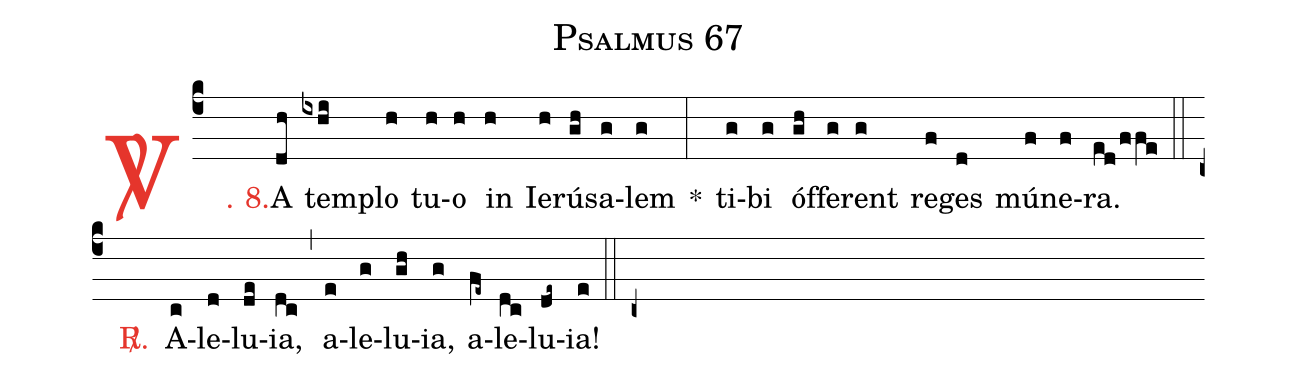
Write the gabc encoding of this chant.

name: Psalmus 67;
%%
(c4)

<c><sp>V/</sp>. 8.</c>() A(dh) tem(ixhi)plo(h) tu(h)o(h) in(h) Ie(h)rú(gh)sa(g)lem(g) *(:) ti(g)bi(g) óf(gh)fe(g)rent(g) re(f)ges(d) mú(f)ne(f)ra.(ed/ffe)

(::)

<nlba><c><sp>R/</sp>.</c>() A</nlba>(c)le(d)lu(de)ia,(dc) (,) a(e)le(g)lu(gh)ia,(g) a(fe~)le(dc)lu(de~)ia!(e)

(::)

(c+)
